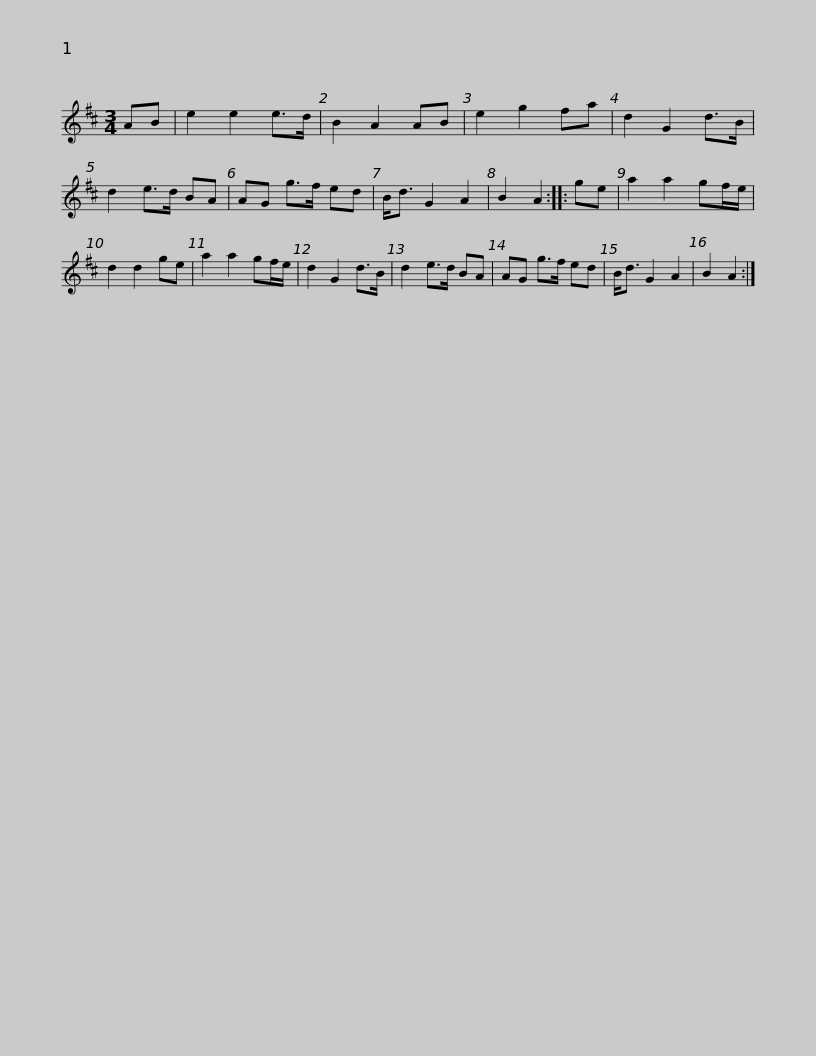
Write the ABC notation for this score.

X:1
L:1/8
M:3/4
I:linebreak $
K:D
V:1 treble
V:1
 AB | e2 e2 e>d | B2 A2 AB | e2 g2 fa | d2 G2 d>B | %5
 d2 e>d BA | AG g>f ed | B<d G2 A2 | B2 A2 :: ge |$ %10
 a2 a2 gf/e/ | d2 d2 ge | a2 a2 gf/e/ | d2 G2 d>B | d2 e>d BA | %15
 AG g>f ed | B<d G2 A2 | B2 A2 :| %18
